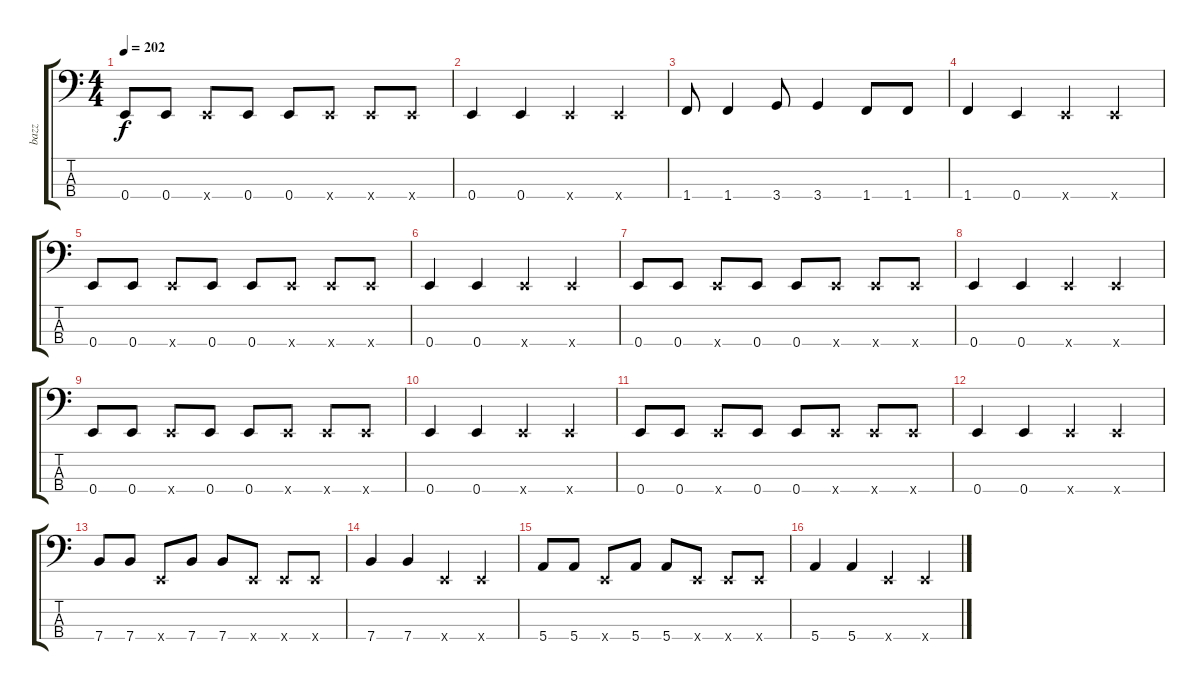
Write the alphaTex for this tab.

\track ("bazz" "bazz") {instrument electricbassfinger}
\staff {score tabs}
\tuning (G2 D2 A1 E1) {hide}
\ts (4 4)
\tempo 202
\clef f4
\ks c
0.4.8{dy f} 0.4.8 0.4{x}.8 0.4.8 0.4.8 0.4{x}.8 0.4{x}.8 0.4{x}.8 |
0.4.4 0.4.4 0.4{x}.4 0.4{x}.4 |
1.4.8 1.4.4 3.4.8 3.4.4 1.4.8 1.4.8 |
1.4.4 0.4.4 0.4{x}.4 0.4{x}.4 |
0.4.8 0.4.8 0.4{x}.8 0.4.8 0.4.8 0.4{x}.8 0.4{x}.8 0.4{x}.8 |
0.4.4 0.4.4 0.4{x}.4 0.4{x}.4 |
0.4.8 0.4.8 0.4{x}.8 0.4.8 0.4.8 0.4{x}.8 0.4{x}.8 0.4{x}.8 |
0.4.4 0.4.4 0.4{x}.4 0.4{x}.4 |
0.4.8 0.4.8 0.4{x}.8 0.4.8 0.4.8 0.4{x}.8 0.4{x}.8 0.4{x}.8 |
0.4.4 0.4.4 0.4{x}.4 0.4{x}.4 |
0.4.8 0.4.8 0.4{x}.8 0.4.8 0.4.8 0.4{x}.8 0.4{x}.8 0.4{x}.8 |
0.4.4 0.4.4 0.4{x}.4 0.4{x}.4 |
7.4.8 7.4.8 0.4{x}.8 7.4.8 7.4.8 0.4{x}.8 0.4{x}.8 0.4{x}.8 |
7.4.4 7.4.4 0.4{x}.4 0.4{x}.4 |
5.4.8 5.4.8 0.4{x}.8 5.4.8 5.4.8 0.4{x}.8 0.4{x}.8 0.4{x}.8 |
5.4.4 5.4.4 0.4{x}.4 0.4{x}.4
